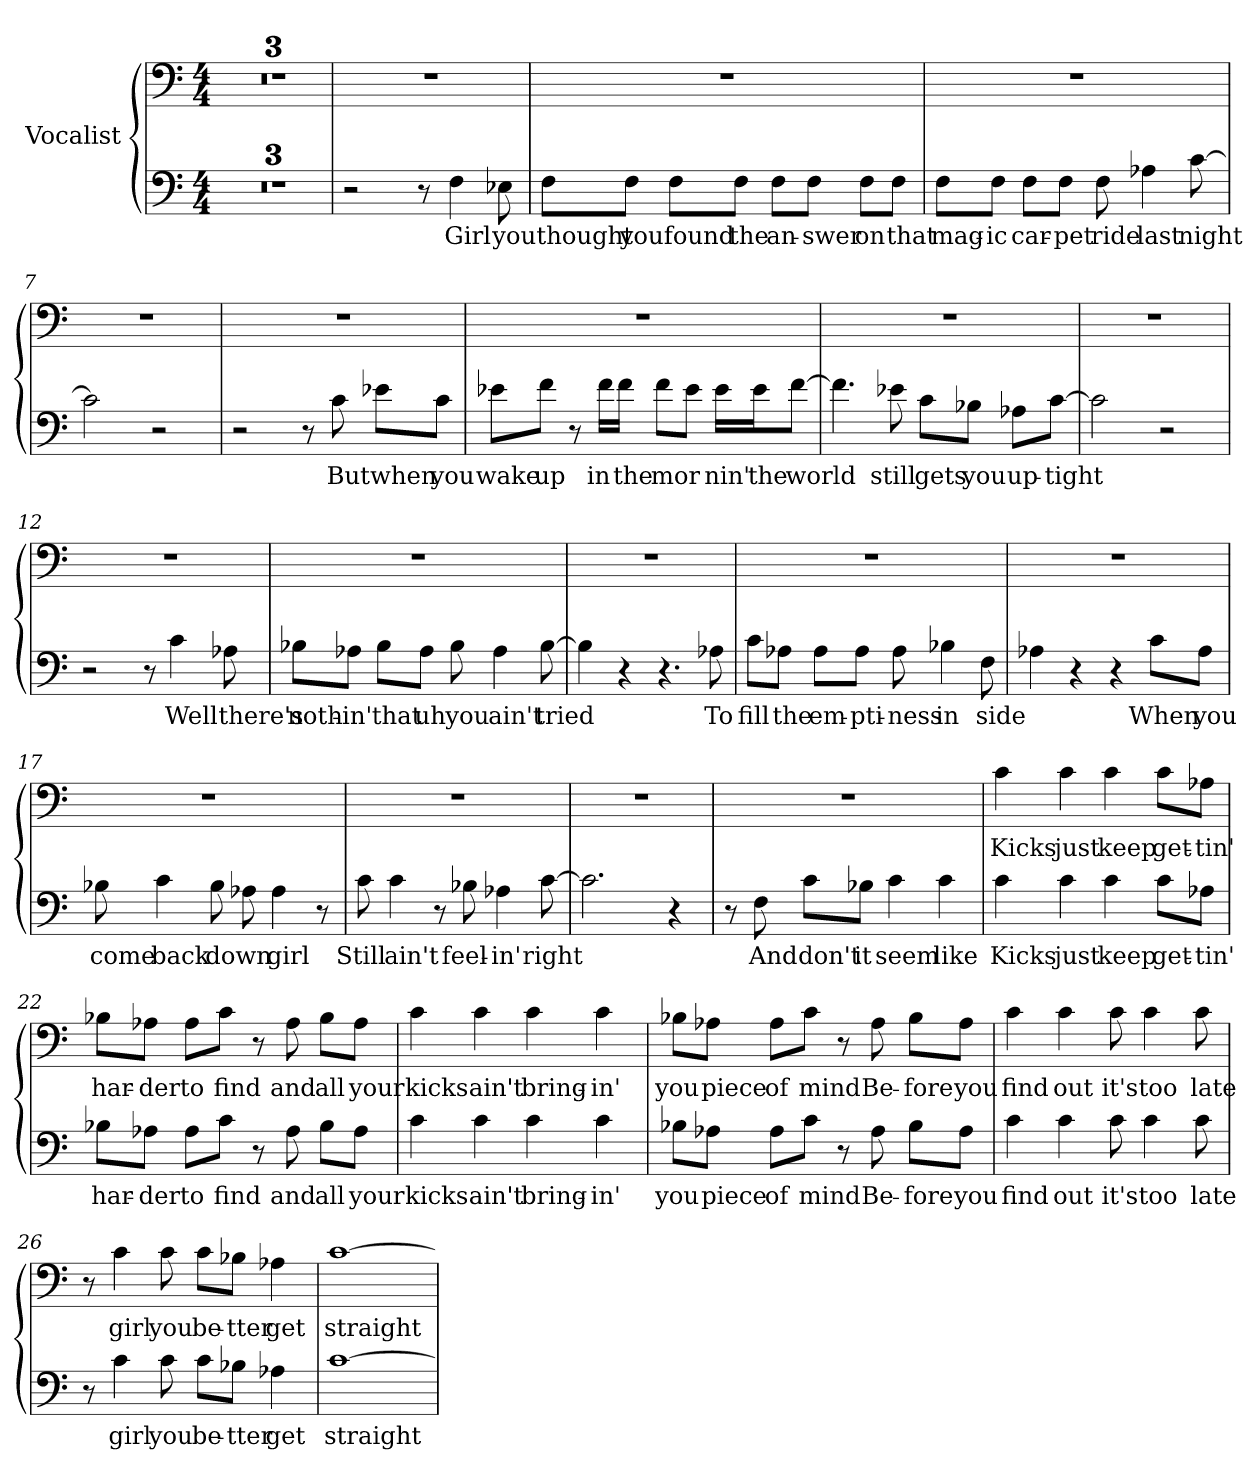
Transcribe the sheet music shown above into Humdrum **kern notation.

**kern	**text	**kern	**text
*part1	*part1	*part1	*part1
*staff2	*staff2	*staff1	*staff1
*I"Vocalist	*	*	*
*clefF4	*	*clefF4	*
*M4/4	*	*M4/4	*
=1	=1	=1	=1
1r	.	1r	.
=2	=2	=2	=2
1r	.	1r	.
=3	=3	=3	=3
1r	.	1r	.
=4	=4	=4	=4
2r	.	1r	.
8r	.	.	.
4F	Girl	.	.
8E-X	you	.	.
=5	=5	=5	=5
8F\L	thought	1r	.
8F\J	you	.	.
8F\L	found	.	.
8F\J	the	.	.
8F\L	an-	.	.
8F\J	-swer	.	.
8F\L	on	.	.
8F\J	that	.	.
=6	=6	=6	=6
8F\L	mag-	1r	.
8F\J	-ic	.	.
8F\L	car-	.	.
8F\J	-pet	.	.
8F	ride	.	.
4A-X	last	.	.
[8c	night	.	.
=7	=7	=7	=7
2c]	_	1r	.
2r	.	.	.
=8	=8	=8	=8
2r	.	1r	.
8r	.	.	.
8c	But	.	.
8e-X\L	when	.	.
8c\J	you	.	.
=9	=9	=9	=9
8e-X\L	wake	1r	.
8f\J	up	.	.
8r	.	.	.
16f\LL	in	.	.
16f\JJ	the	.	.
8f\L	mor-	.	.
8e-\J	_	.	.
16e-\LL	-nin'	.	.
16e-\J	the	.	.
[8f\J	world	.	.
=10	=10	=10	=10
4.f]	_	1r	.
8e-X	still	.	.
8c\L	gets	.	.
8B-X\J	you	.	.
8A-X\L	up-	.	.
[8c\J	-tight	.	.
=11	=11	=11	=11
2c]	_	1r	.
2r	.	.	.
=12	=12	=12	=12
2r	.	1r	.
8r	.	.	.
4c	Well	.	.
8A-X	there's	.	.
=13	=13	=13	=13
8B-X\L	noth-	1r	.
8A-X\J	-in'	.	.
8B-\L	that	.	.
8A-\J	uh	.	.
8B-	you	.	.
4A-	ain't	.	.
[8B-	tried	.	.
=14	=14	=14	=14
4B-]	_	1r	.
4r	.	.	.
4.r	.	.	.
8A-X	To	.	.
=15	=15	=15	=15
8c\L	fill	1r	.
8A-X\J	the	.	.
8A-\L	em-	.	.
8A-\J	-pti-	.	.
8A-	-ness	.	.
4B-X	in	.	.
8F	side	.	.
=16	=16	=16	=16
4A-X	_	1r	.
4r	.	.	.
4r	.	.	.
8c\L	When	.	.
8A-\J	you	.	.
=17	=17	=17	=17
8B-X	come	1r	.
4c	back	.	.
8B-	down	.	.
8A-X	_	.	.
4A-	girl	.	.
8r	.	.	.
=18	=18	=18	=18
8c	Still	1r	.
4c	ain't	.	.
8r	.	.	.
8B-X	feel-	.	.
4A-X	-in'	.	.
[8c	right	.	.
=19	=19	=19	=19
2.c]	_	1r	.
4r	.	.	.
=20	=20	=20	=20
8r	.	1r	.
8F	And	.	.
8c\L	don't	.	.
8B-X\J	it	.	.
4c	seem	.	.
4c	like	.	.
=21	=21	=21	=21
4c	Kicks	4c	Kicks
4c	just	4c	just
4c	keep	4c	keep
8c\L	get-	8c\L	get-
8A-X\J	-tin'	8A-X\J	-tin'
=22	=22	=22	=22
8B-X\L	har-	8B-X\L	har-
8A-X\J	-der	8A-X\J	-der
8A-\L	to	8A-\L	to
8c\J	find	8c\J	find
8r	.	8r	.
8A-	and	8A-	and
8B-\L	all	8B-\L	all
8A-\J	your	8A-\J	your
=23	=23	=23	=23
4c	kicks	4c	kicks
4c	ain't	4c	ain't
4c	bring-	4c	bring-
4c	-in'	4c	-in'
=24	=24	=24	=24
8B-X\L	you	8B-X\L	you
8A-X\J	piece	8A-X\J	piece
8A-\L	of	8A-\L	of
8c\J	mind	8c\J	mind
8r	.	8r	.
8A-	Be-	8A-	Be-
8B-\L	-fore	8B-\L	-fore
8A-\J	you	8A-\J	you
=25	=25	=25	=25
4c	find	4c	find
4c	out	4c	out
8c	it's	8c	it's
4c	too	4c	too
8c	late	8c	late
=26	=26	=26	=26
8r	.	8r	.
4c	girl	4c	girl
8c	you	8c	you
8c\L	be-	8c\L	be-
8B-X\J	-tter	8B-X\J	-tter
4A-X	get	4A-X	get
=27	=27	=27	=27
[1c	straight	[1c	straight
=	=	=	=
*-	*-	*-	*-
